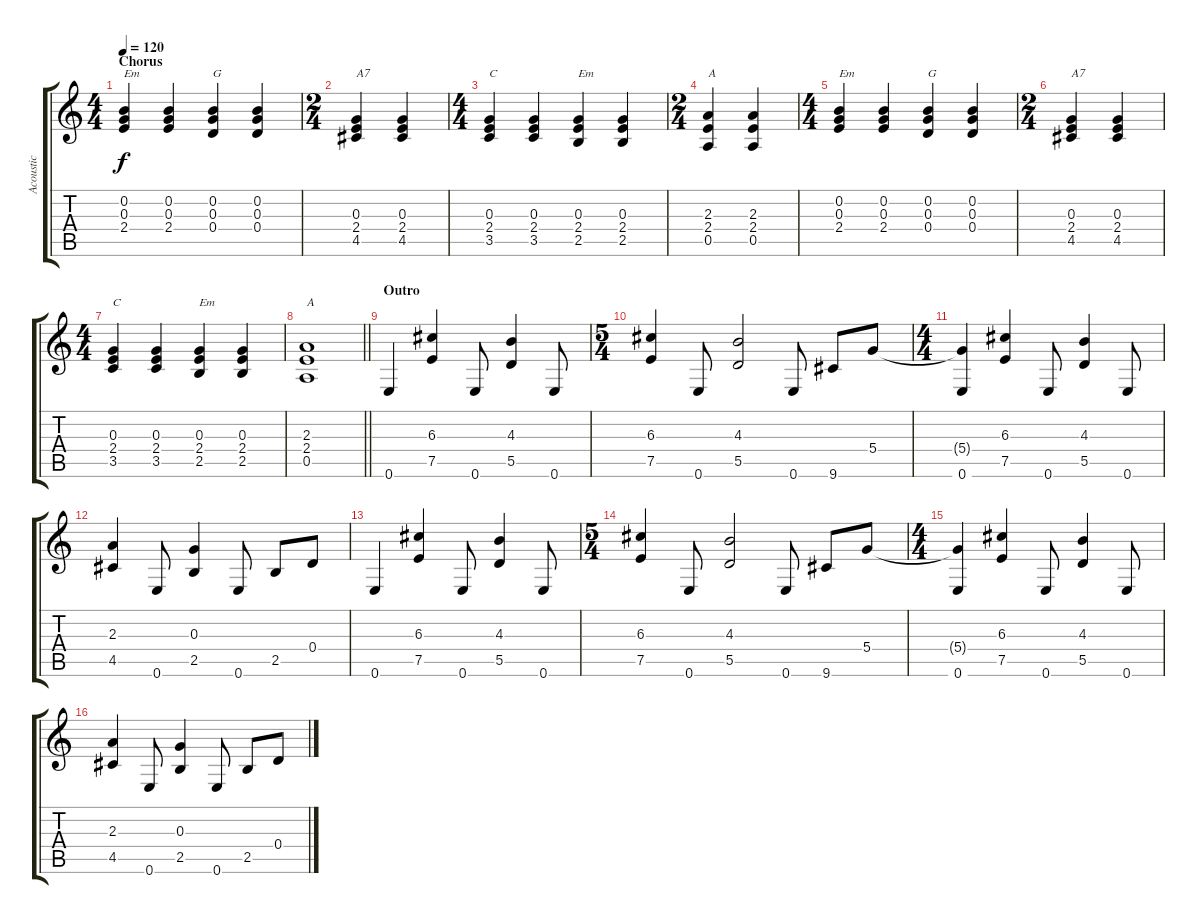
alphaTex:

\track ("Acoustic" "Acoustic") {instrument acousticguitarsteel}
\staff {score tabs}
\tuning (E4 B3 G3 D3 A2 E2) {hide}
\ts (4 4)
\section ("" "Chorus")
\tempo 120
\clef g2
\ks c
(0.2 0.3 2.4).4{txt "Em" dy f} (0.2 0.3 2.4).4 (0.2 0.3 0.4).4{txt "G"} (0.2 0.3 0.4).4 |
\ts (2 4)
(0.3 2.4 4.5).4{txt "A7"} (0.3 2.4 4.5).4 |
\ts (4 4)
(0.3 2.4 3.5).4{txt "C"} (0.3 2.4 3.5).4 (0.3 2.4 2.5).4{txt "Em"} (0.3 2.4 2.5).4 |
\ts (2 4)
(2.3 2.4 0.5).4{txt "A"} (2.3 2.4 0.5).4 |
\ts (4 4)
(0.2 0.3 2.4).4{txt "Em"} (0.2 0.3 2.4).4 (0.2 0.3 0.4).4{txt "G"} (0.2 0.3 0.4).4 |
\ts (2 4)
(0.3 2.4 4.5).4{txt "A7"} (0.3 2.4 4.5).4 |
\ts (4 4)
(0.3 2.4 3.5).4{txt "C"} (0.3 2.4 3.5).4 (0.3 2.4 2.5).4{txt "Em"} (0.3 2.4 2.5).4 |
\barLineRight lightlight
(2.3 2.4 0.5).1{txt "A"} |
\section ("" "Outro")
0.6.4 (6.3 7.5).4 0.6.8 (4.3 5.5).4 0.6.8 |
\ts (5 4)
(6.3 7.5).4 0.6.8 (4.3 5.5).2 0.6.8 9.6.8 5.4.8 |
\ts (4 4)
(5.4{t} 0.6).4 (6.3 7.5).4 0.6.8 (4.3 5.5).4 0.6.8 |
(2.3 4.5).4 0.6.8 (0.3 2.5).4 0.6.8 2.5.8 0.4.8 |
0.6.4 (6.3 7.5).4 0.6.8 (4.3 5.5).4 0.6.8 |
\ts (5 4)
(6.3 7.5).4 0.6.8 (4.3 5.5).2 0.6.8 9.6.8 5.4.8 |
\ts (4 4)
(5.4{t} 0.6).4 (6.3 7.5).4 0.6.8 (4.3 5.5).4 0.6.8 |
(2.3 4.5).4 0.6.8 (0.3 2.5).4 0.6.8 2.5.8 0.4.8
